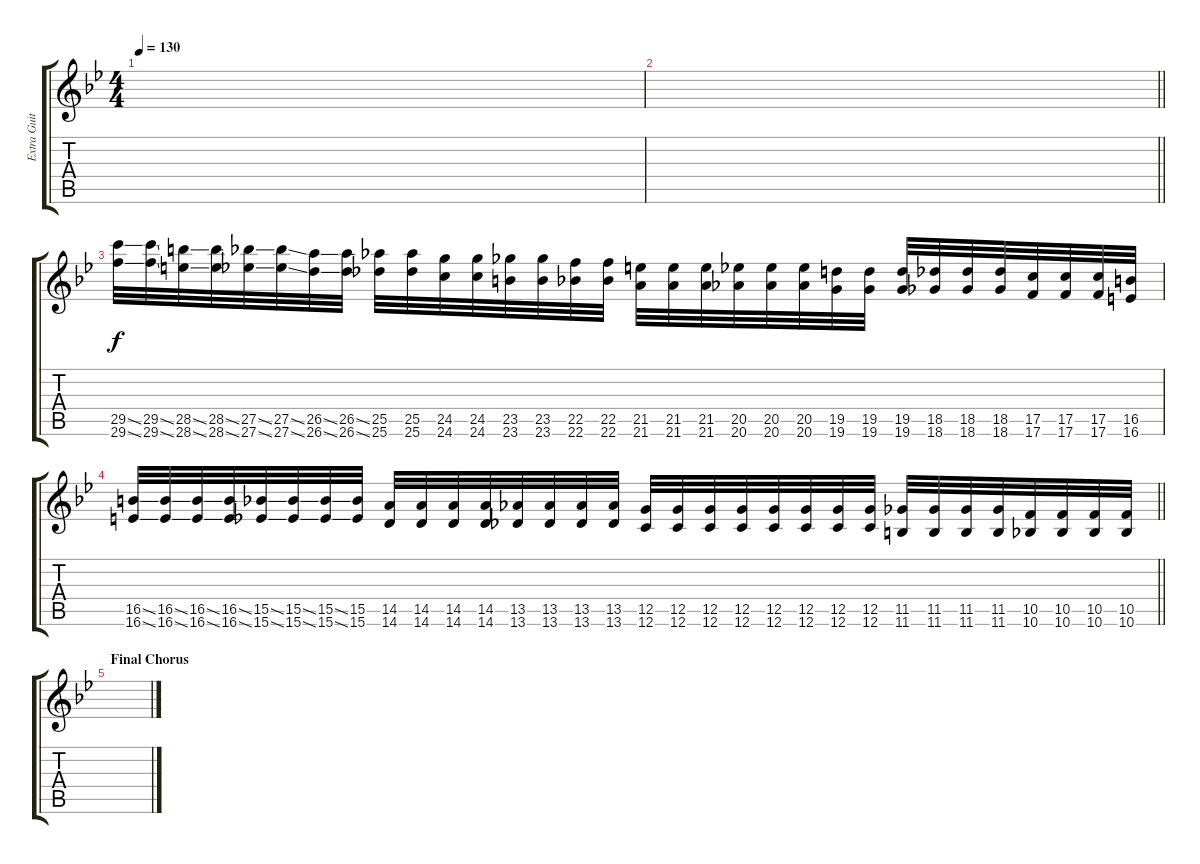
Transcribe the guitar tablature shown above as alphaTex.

\track ("Extra Guitar" "Extra Guit") {instrument distortionguitar}
\staff {score tabs}
\tuning (D4 A3 F3 C3 G2 C2) {hide}
\ts (4 4)
\tempo 130
\clef g2
\ks bb
|
\barLineRight lightlight
|
(29.5{ss} 29.6{ss}).32{instrument guitarfretnoise} (29.5{ss} 29.6{ss}).32 (28.5{ss} 28.6{ss}).32 (28.5{ss} 28.6{ss}).32 (27.5{ss} 27.6{ss}).32 (27.5{ss} 27.6{ss}).32 (26.5{ss} 26.6{ss}).32 (26.5{ss} 26.6{ss}).32 (25.5 25.6).32 (25.5 25.6).32 (24.5 24.6).32 (24.5 24.6).32 (23.5 23.6).32 (23.5 23.6).32 (22.5 22.6).32 (22.5 22.6).32 (21.5 21.6).32 (21.5 21.6).32 (21.5 21.6).32 (20.5 20.6).32 (20.5 20.6).32 (20.5 20.6).32 (19.5 19.6).32 (19.5 19.6).32 (19.5 19.6).32 (18.5 18.6).32 (18.5 18.6).32 (18.5 18.6).32 (17.5 17.6).32 (17.5 17.6).32 (17.5 17.6).32 (16.5 16.6).32 |
\barLineRight lightlight
(16.5{ss} 16.6{ss}).32 (16.5{ss} 16.6{ss}).32 (16.5{ss} 16.6{ss}).32 (16.5{ss} 16.6{ss}).32 (15.5{ss} 15.6{ss}).32 (15.5{ss} 15.6{ss}).32 (15.5{ss} 15.6{ss}).32 (15.5 15.6).32 (14.5 14.6).32 (14.5 14.6).32 (14.5 14.6).32 (14.5 14.6).32 (13.5 13.6).32 (13.5 13.6).32 (13.5 13.6).32 (13.5 13.6).32 (12.5 12.6).32 (12.5 12.6).32 (12.5 12.6).32 (12.5 12.6).32 (12.5 12.6).32 (12.5 12.6).32 (12.5 12.6).32 (12.5 12.6).32 (11.5 11.6).32 (11.5 11.6).32 (11.5 11.6).32 (11.5 11.6).32 (10.5 10.6).32 (10.5 10.6).32 (10.5 10.6).32 (10.5 10.6).32 |
\section ("" "Final Chorus")
